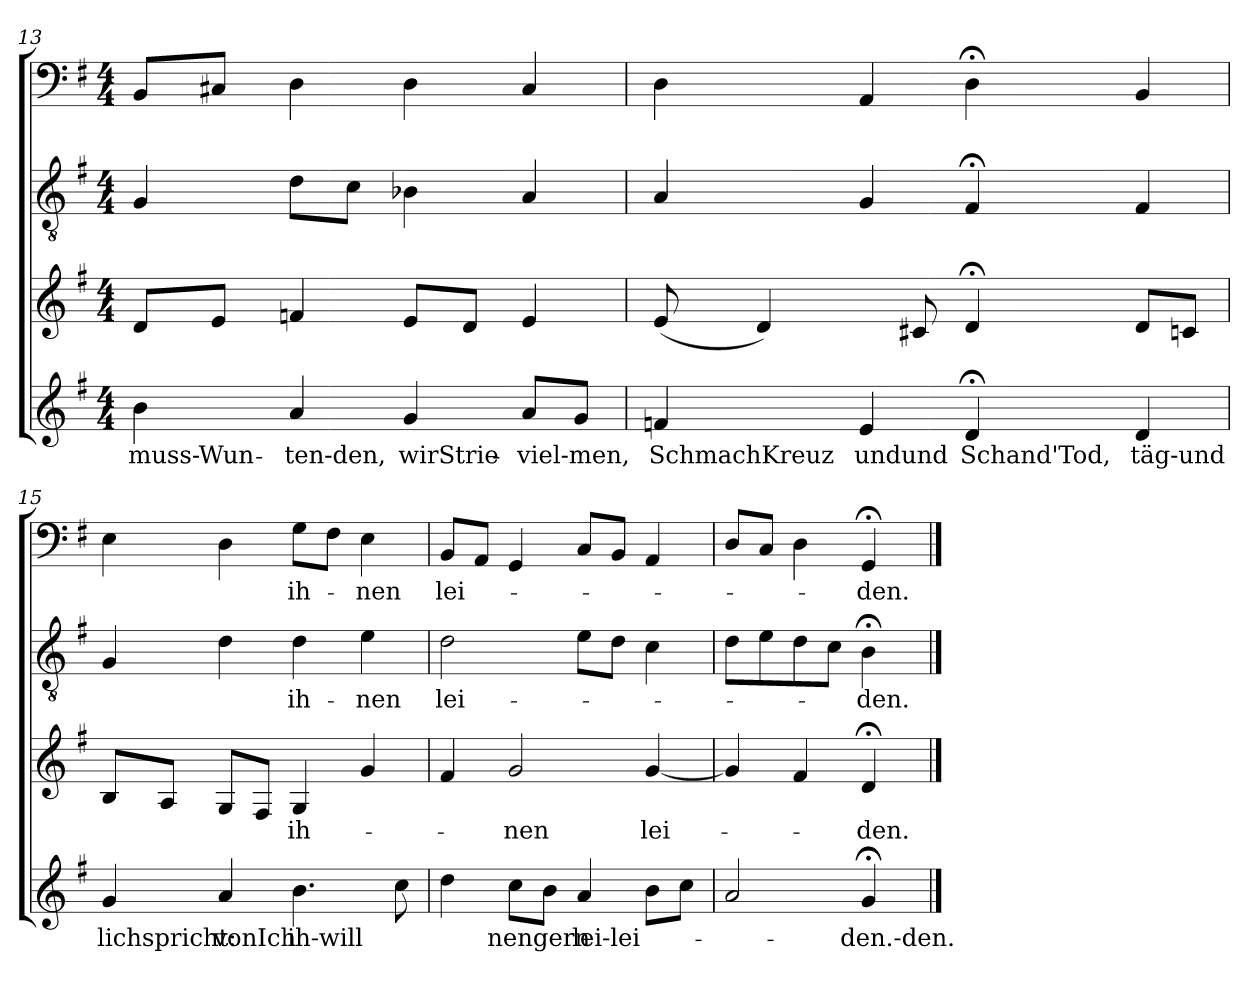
**kern	**text	**kern	**text	**kern	**text	**kern	**text
*part4	*part4	*part3	*part3	*part2	*part2	*part1	*part1
*staff4	*staff4	*staff3	*staff3	*staff2	*staff2	*staff1	*staff1
*clefG2	*	*clefG2	*	*clefGv2	*	*clefF4	*
*k[f#]	*	*k[f#]	*	*k[f#]	*	*k[f#]	*
*G:	*	*G:	*	*G:	*	*G:	*
*M4/4	*	*M4/4	*	*M4/4	*	*M4/4	*
=13	=13	=13	=13	=13	=13	=13	=13
4b\	muss-Wun-	8d/L	.	4G/	.	8BB/L	.
.	.	8e/J	.	.	.	8C#X/J	.
4a/	-ten-den,	4fn/	.	8d\L	.	4D\	.
.	.	.	.	8c\J	.	.	.
4g/	wirStrie-	8e/L	.	4B-X\	.	4D\	.
.	.	8d/J	.	.	.	.	.
8a/L	viel-men,	4e/	.	4A/	.	4C#/	.
8g/J	.	.	.	.	.	.	.
=14	=14	=14	=14	=14	=14	=14	=14
4fn/	SchmachKreuz	(8e/	.	4A/	.	4D\	.
.	.	4d/)	.	.	.	.	.
4e/	undund	.	.	4G/	.	4AA/	.
.	.	8c#X/	.	.	.	.	.
4d;</	Schand'Tod,	4d;</	.	4F#;</	.	4D;<\	.
4d/	täg-und	8d/L	.	4F#/	.	4BB/	.
.	.	8cn/J	.	.	.	.	.
=15	=15	=15	=15	=15	=15	=15	=15
4g/	-lichspricht:	8B/L	.	4G/	.	4E\	.
.	.	8A/J	.	.	.	.	.
4a/	vonIch	8G/L	.	4d\	.	4D\	.
.	.	8F#/J	.	.	.	.	.
4.b\	ih-will	4G/	ih-	4d\	ih-	8G\L	ih-
.	.	.	.	.	.	8F#\J	.
.	.	4g/	.	4e\	-nen	4E\	-nen
8cc\	.	.	.	.	.	.	.
=16	=16	=16	=16	=16	=16	=16	=16
4dd\	.	4f#/	.	2d\	lei-	8BB/L	lei-
.	.	.	.	.	.	8AA/J	.
8cc\L	-nengern	2g/	-nen	.	.	4GG/	.
8b\J	.	.	.	.	.	.	.
4a/	lei-lei-	.	.	8e\L	.	8C/L	.
.	.	.	.	8d\J	.	8BB/J	.
8b\L	.	[4g/	lei-	4c\	.	4AA/	.
8cc\J	.	.	.	.	.	.	.
=17	=17	=17	=17	=17	=17	=17	=17
2a/	.	4g/]	.	8d\L	.	8D/L	.
.	.	.	.	8e\	.	8C/J	.
.	.	4f#/	.	8d\	.	4D\	.
.	.	.	.	8c\J	.	.	.
4g;</	-den.-den.	4d;</	-den.	4B;<\	-den.	4GG;</	-den.
==	==	==	==	==	==	==	==
*-	*-	*-	*-	*-	*-	*-	*-
